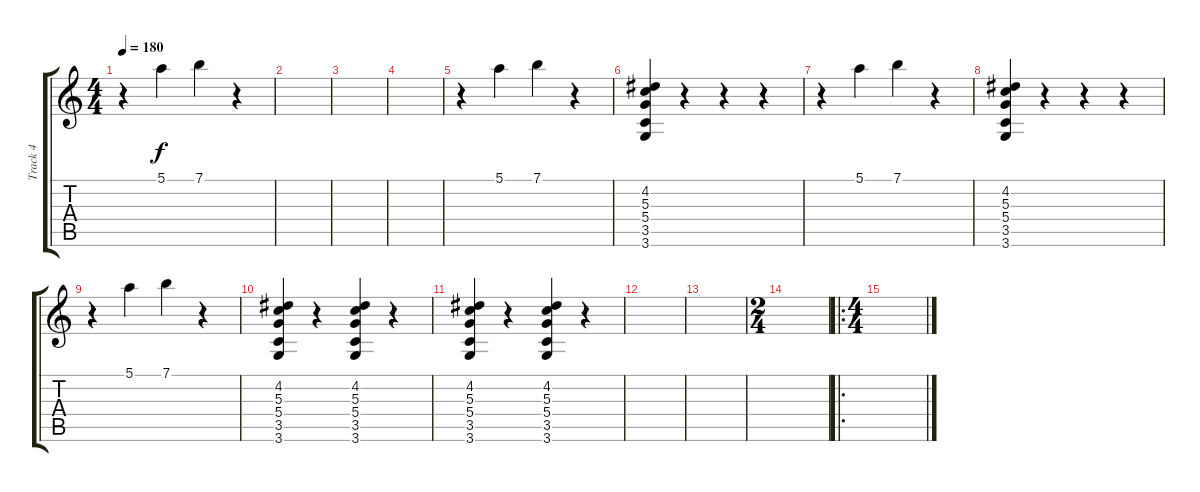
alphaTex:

\track ("Track 4" "Track 4") {instrument acousticguitarnylon}
\staff {score tabs}
\tuning (E4 B3 G3 D3 A2 E2) {hide}
\ts (4 4)
\tempo 180
\clef g2
\ks c
r.4{dy f} 5.1.4 7.1.4 r.4 |
|
|
|
r.4 5.1.4 7.1.4 r.4 |
(4.2 5.3 5.4 3.5 3.6).4 r.4 r.4 r.4 |
r.4 5.1.4 7.1.4 r.4 |
(4.2 5.3 5.4 3.5 3.6).4 r.4 r.4 r.4 |
r.4 5.1.4 7.1.4 r.4 |
(4.2 5.3 5.4 3.5 3.6).4 r.4 (4.2 5.3 5.4 3.5 3.6).4 r.4 |
(4.2 5.3 5.4 3.5 3.6).4 r.4 (4.2 5.3 5.4 3.5 3.6).4 r.4 |
|
|
\ts (2 4)
|
\ro
\ts (4 4)
